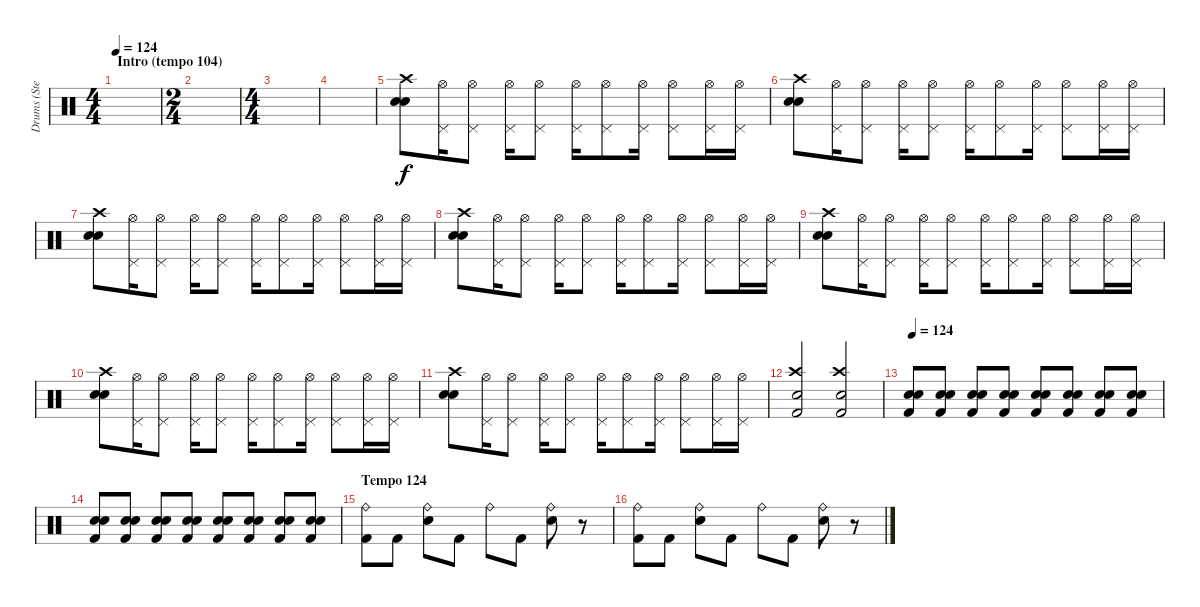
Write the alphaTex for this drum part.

\track ("Drums (Steven)" "Drums (Ste") {instrument percussion}
\staff {score}
\articulation defaults
\ts (4 4)
\section ("" "Intro (tempo 104)")
\tempo 124
\tempo 104
\tempo 124
\clef neutral
\ks c
|
\ts (2 4)
|
\ts (4 4)
|
|
("Electric Snare (hit)" "Crash high (hit)" "Snare (hit) 2").8 ("Pedal Hi-Hat (hit)" "Hi-Hat (open)").16 ("Pedal Hi-Hat (hit)" "Hi-Hat (open)").8 ("Pedal Hi-Hat (hit)" "Hi-Hat (open)").16 ("Pedal Hi-Hat (hit)" "Hi-Hat (open)").8 ("Pedal Hi-Hat (hit)" "Hi-Hat (open)").16 ("Pedal Hi-Hat (hit)" "Hi-Hat (open)").8 ("Pedal Hi-Hat (hit)" "Hi-Hat (open)").16 ("Pedal Hi-Hat (hit)" "Hi-Hat (open)").8 ("Pedal Hi-Hat (hit)" "Hi-Hat (open)").16 ("Pedal Hi-Hat (hit)" "Hi-Hat (open)").16 |
("Electric Snare (hit)" "Crash high (hit)" "Snare (hit) 2").8 ("Pedal Hi-Hat (hit)" "Hi-Hat (open)").16 ("Pedal Hi-Hat (hit)" "Hi-Hat (open)").8 ("Pedal Hi-Hat (hit)" "Hi-Hat (open)").16 ("Pedal Hi-Hat (hit)" "Hi-Hat (open)").8 ("Pedal Hi-Hat (hit)" "Hi-Hat (open)").16 ("Pedal Hi-Hat (hit)" "Hi-Hat (open)").8 ("Pedal Hi-Hat (hit)" "Hi-Hat (open)").16 ("Pedal Hi-Hat (hit)" "Hi-Hat (open)").8 ("Pedal Hi-Hat (hit)" "Hi-Hat (open)").16 ("Pedal Hi-Hat (hit)" "Hi-Hat (open)").16 |
("Electric Snare (hit)" "Crash high (hit)" "Snare (hit) 2").8 ("Pedal Hi-Hat (hit)" "Hi-Hat (open)").16 ("Pedal Hi-Hat (hit)" "Hi-Hat (open)").8 ("Pedal Hi-Hat (hit)" "Hi-Hat (open)").16 ("Pedal Hi-Hat (hit)" "Hi-Hat (open)").8 ("Pedal Hi-Hat (hit)" "Hi-Hat (open)").16 ("Pedal Hi-Hat (hit)" "Hi-Hat (open)").8 ("Pedal Hi-Hat (hit)" "Hi-Hat (open)").16 ("Pedal Hi-Hat (hit)" "Hi-Hat (open)").8 ("Pedal Hi-Hat (hit)" "Hi-Hat (open)").16 ("Pedal Hi-Hat (hit)" "Hi-Hat (open)").16 |
("Electric Snare (hit)" "Crash high (hit)" "Snare (hit) 2").8 ("Pedal Hi-Hat (hit)" "Hi-Hat (open)").16 ("Pedal Hi-Hat (hit)" "Hi-Hat (open)").8 ("Pedal Hi-Hat (hit)" "Hi-Hat (open)").16 ("Pedal Hi-Hat (hit)" "Hi-Hat (open)").8 ("Pedal Hi-Hat (hit)" "Hi-Hat (open)").16 ("Pedal Hi-Hat (hit)" "Hi-Hat (open)").8 ("Pedal Hi-Hat (hit)" "Hi-Hat (open)").16 ("Pedal Hi-Hat (hit)" "Hi-Hat (open)").8 ("Pedal Hi-Hat (hit)" "Hi-Hat (open)").16 ("Pedal Hi-Hat (hit)" "Hi-Hat (open)").16 |
("Electric Snare (hit)" "Crash high (hit)" "Snare (hit) 2").8 ("Pedal Hi-Hat (hit)" "Hi-Hat (open)").16 ("Pedal Hi-Hat (hit)" "Hi-Hat (open)").8 ("Pedal Hi-Hat (hit)" "Hi-Hat (open)").16 ("Pedal Hi-Hat (hit)" "Hi-Hat (open)").8 ("Pedal Hi-Hat (hit)" "Hi-Hat (open)").16 ("Pedal Hi-Hat (hit)" "Hi-Hat (open)").8 ("Pedal Hi-Hat (hit)" "Hi-Hat (open)").16 ("Pedal Hi-Hat (hit)" "Hi-Hat (open)").8 ("Pedal Hi-Hat (hit)" "Hi-Hat (open)").16 ("Pedal Hi-Hat (hit)" "Hi-Hat (open)").16 |
("Electric Snare (hit)" "Crash high (hit)" "Snare (hit) 2").8 ("Pedal Hi-Hat (hit)" "Hi-Hat (open)").16 ("Pedal Hi-Hat (hit)" "Hi-Hat (open)").8 ("Pedal Hi-Hat (hit)" "Hi-Hat (open)").16 ("Pedal Hi-Hat (hit)" "Hi-Hat (open)").8 ("Pedal Hi-Hat (hit)" "Hi-Hat (open)").16 ("Pedal Hi-Hat (hit)" "Hi-Hat (open)").8 ("Pedal Hi-Hat (hit)" "Hi-Hat (open)").16 ("Pedal Hi-Hat (hit)" "Hi-Hat (open)").8 ("Pedal Hi-Hat (hit)" "Hi-Hat (open)").16 ("Pedal Hi-Hat (hit)" "Hi-Hat (open)").16 |
("Electric Snare (hit)" "Crash high (hit)" "Snare (hit) 2").8 ("Pedal Hi-Hat (hit)" "Hi-Hat (open)").16 ("Pedal Hi-Hat (hit)" "Hi-Hat (open)").8 ("Pedal Hi-Hat (hit)" "Hi-Hat (open)").16 ("Pedal Hi-Hat (hit)" "Hi-Hat (open)").8 ("Pedal Hi-Hat (hit)" "Hi-Hat (open)").16 ("Pedal Hi-Hat (hit)" "Hi-Hat (open)").8 ("Pedal Hi-Hat (hit)" "Hi-Hat (open)").16 ("Pedal Hi-Hat (hit)" "Hi-Hat (open)").8 ("Pedal Hi-Hat (hit)" "Hi-Hat (open)").16 ("Pedal Hi-Hat (hit)" "Hi-Hat (open)").16 |
("Kick (hit) 2" "Electric Snare (hit)" "Crash high (hit)").2 ("Kick (hit) 2" "Electric Snare (hit)" "Crash high (hit)").2 |
\tempo 124
("Kick (hit) 2" "Electric Snare (hit)" "Snare (hit) 2").8 ("Kick (hit) 2" "Electric Snare (hit)" "Snare (hit) 2").8 ("Kick (hit) 2" "Electric Snare (hit)" "Snare (hit) 2").8 ("Kick (hit) 2" "Electric Snare (hit)" "Snare (hit) 2").8 ("Kick (hit) 2" "Electric Snare (hit)" "Snare (hit) 2").8 ("Kick (hit) 2" "Electric Snare (hit)" "Snare (hit) 2").8 ("Kick (hit) 2" "Electric Snare (hit)" "Snare (hit) 2").8 ("Kick (hit) 2" "Electric Snare (hit)" "Snare (hit) 2").8 |
("Kick (hit) 2" "Electric Snare (hit)" "Snare (hit) 2").8 ("Kick (hit) 2" "Electric Snare (hit)" "Snare (hit) 2").8 ("Kick (hit) 2" "Electric Snare (hit)" "Snare (hit) 2").8 ("Kick (hit) 2" "Electric Snare (hit)" "Snare (hit) 2").8 ("Kick (hit) 2" "Electric Snare (hit)" "Snare (hit) 2").8 ("Kick (hit) 2" "Electric Snare (hit)" "Snare (hit) 2").8 ("Kick (hit) 2" "Electric Snare (hit)" "Snare (hit) 2").8 ("Kick (hit) 2" "Electric Snare (hit)" "Snare (hit) 2").8 |
\section ("" "Tempo 124")
("Kick (hit) 2" "Ride (bell)").8 "Kick (hit) 2".8 ("Electric Snare (hit)" "Ride (bell)").8 "Kick (hit) 2".8 "Ride (bell)".8 "Kick (hit) 2".8 ("Electric Snare (hit)" "Ride (bell)").8 r.8 |
("Kick (hit) 2" "Ride (bell)").8 "Kick (hit) 2".8 ("Electric Snare (hit)" "Ride (bell)").8 "Kick (hit) 2".8 "Ride (bell)".8 "Kick (hit) 2".8 ("Electric Snare (hit)" "Ride (bell)").8 r.8
